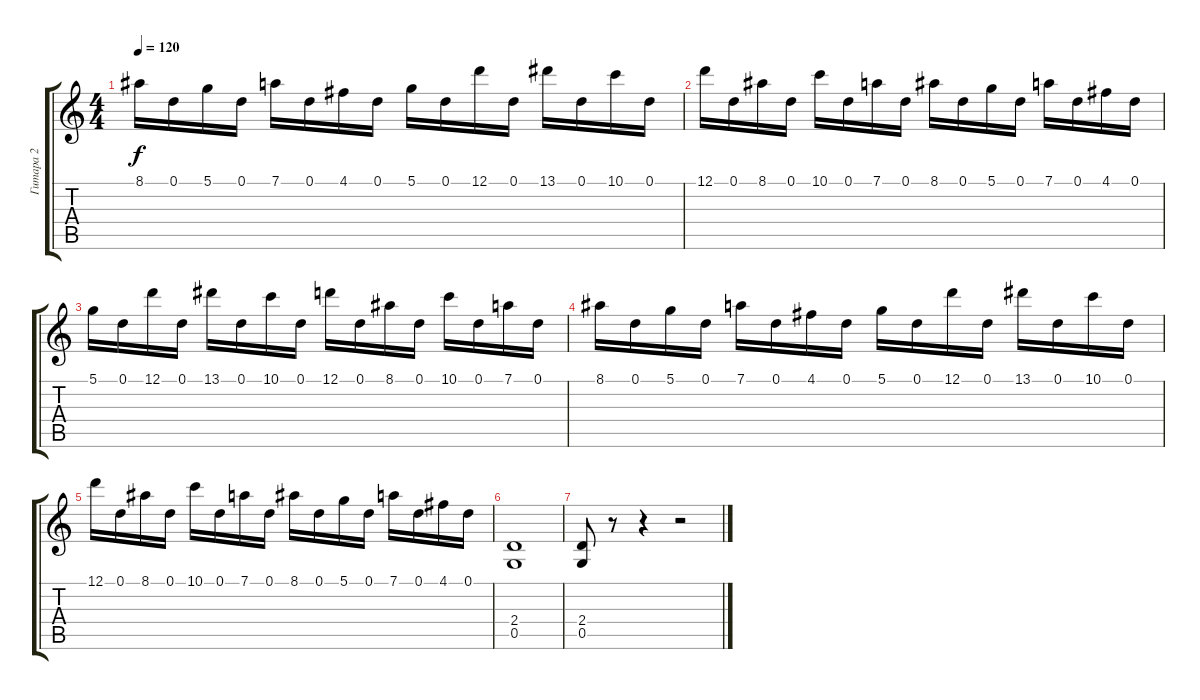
\track ("Гитара 2" "Гитара 2") {instrument overdrivenguitar}
\staff {score tabs}
\tuning (D4 A3 F3 C3 G2 D2) {hide}
\ts (4 4)
\tempo 120
\clef g2
\ks c
8.1.16{dy f} 0.1.16 5.1.16 0.1.16 7.1.16 0.1.16 4.1.16 0.1.16 5.1.16 0.1.16 12.1.16 0.1.16 13.1.16 0.1.16 10.1.16 0.1.16 |
12.1.16 0.1.16 8.1.16 0.1.16 10.1.16 0.1.16 7.1.16 0.1.16 8.1.16 0.1.16 5.1.16 0.1.16 7.1.16 0.1.16 4.1.16 0.1.16 |
5.1.16 0.1.16 12.1.16 0.1.16 13.1.16 0.1.16 10.1.16 0.1.16 12.1.16 0.1.16 8.1.16 0.1.16 10.1.16 0.1.16 7.1.16 0.1.16 |
8.1.16 0.1.16 5.1.16 0.1.16 7.1.16 0.1.16 4.1.16 0.1.16 5.1.16 0.1.16 12.1.16 0.1.16 13.1.16 0.1.16 10.1.16 0.1.16 |
12.1.16 0.1.16 8.1.16 0.1.16 10.1.16 0.1.16 7.1.16 0.1.16 8.1.16 0.1.16 5.1.16 0.1.16 7.1.16 0.1.16 4.1.16 0.1.16 |
(2.4 0.5).1 |
(2.4 0.5).8 r.8 r.4 r.2
